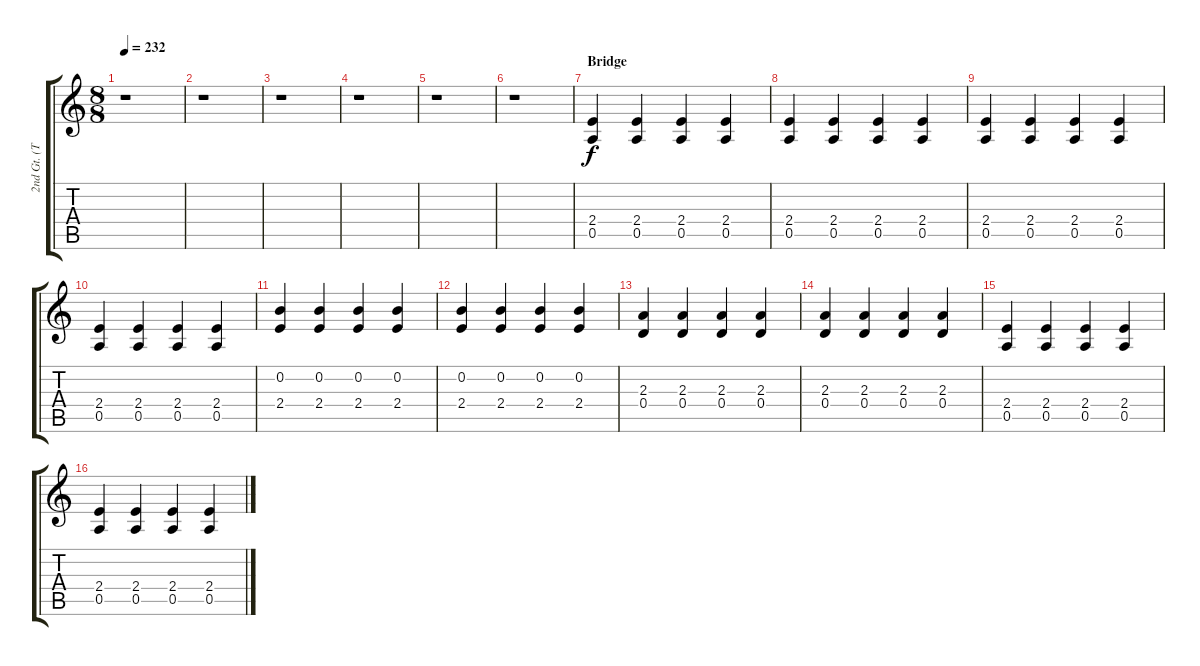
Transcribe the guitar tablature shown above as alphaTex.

\track ("2nd Gt. (Tom)" "2nd Gt. (T") {instrument distortionguitar}
\staff {score tabs}
\tuning (E4 B3 G3 D3 A2 E2) {hide}
\ts (8 8)
\tempo 232
\clef g2
\ks c
r.1{dy f} |
r.1 |
r.1 |
r.1 |
r.1 |
r.1 |
\section ("" "Bridge")
(2.4 0.5).4 (2.4 0.5).4 (2.4 0.5).4 (2.4 0.5).4 |
(2.4 0.5).4 (2.4 0.5).4 (2.4 0.5).4 (2.4 0.5).4 |
(2.4 0.5).4 (2.4 0.5).4 (2.4 0.5).4 (2.4 0.5).4 |
(2.4 0.5).4 (2.4 0.5).4 (2.4 0.5).4 (2.4 0.5).4 |
(0.2 2.4).4 (0.2 2.4).4 (0.2 2.4).4 (0.2 2.4).4 |
(0.2 2.4).4 (0.2 2.4).4 (0.2 2.4).4 (0.2 2.4).4 |
(2.3 0.4).4 (2.3 0.4).4 (2.3 0.4).4 (2.3 0.4).4 |
(2.3 0.4).4 (2.3 0.4).4 (2.3 0.4).4 (2.3 0.4).4 |
(2.4 0.5).4 (2.4 0.5).4 (2.4 0.5).4 (2.4 0.5).4 |
(2.4 0.5).4 (2.4 0.5).4 (2.4 0.5).4 (2.4 0.5).4
